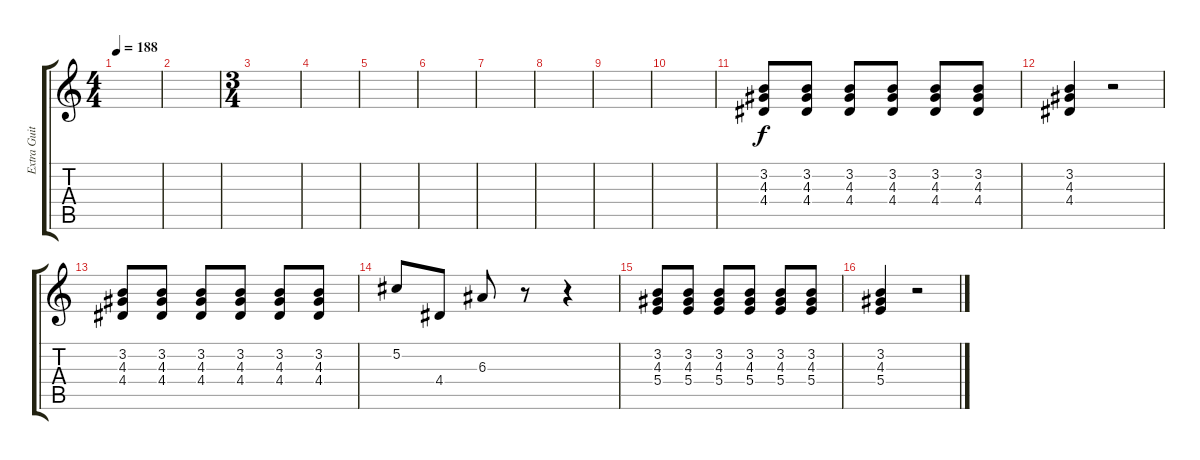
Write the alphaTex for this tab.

\track ("Extra Guitar 1" "Extra Guit") {instrument overdrivenguitar}
\staff {score tabs}
\tuning (Db4 Ab3 E3 B2 Gb2 Db2) {hide}
\ts (4 4)
\tempo 188
\clef g2
\ks c
|
|
\ts (3 4)
|
|
|
|
|
|
|
|
(3.2 4.3 4.4).8 (3.2 4.3 4.4).8 (3.2 4.3 4.4).8 (3.2 4.3 4.4).8 (3.2 4.3 4.4).8 (3.2 4.3 4.4).8 |
(3.2 4.3 4.4).4 r.2 |
(3.2 4.3 4.4).8 (3.2 4.3 4.4).8 (3.2 4.3 4.4).8 (3.2 4.3 4.4).8 (3.2 4.3 4.4).8 (3.2 4.3 4.4).8 |
5.2.8 4.4.8 6.3.8 r.8 r.4 |
(3.2 4.3 5.4).8 (3.2 4.3 5.4).8 (3.2 4.3 5.4).8 (3.2 4.3 5.4).8 (3.2 4.3 5.4).8 (3.2 4.3 5.4).8 |
(3.2 4.3 5.4).4 r.2
